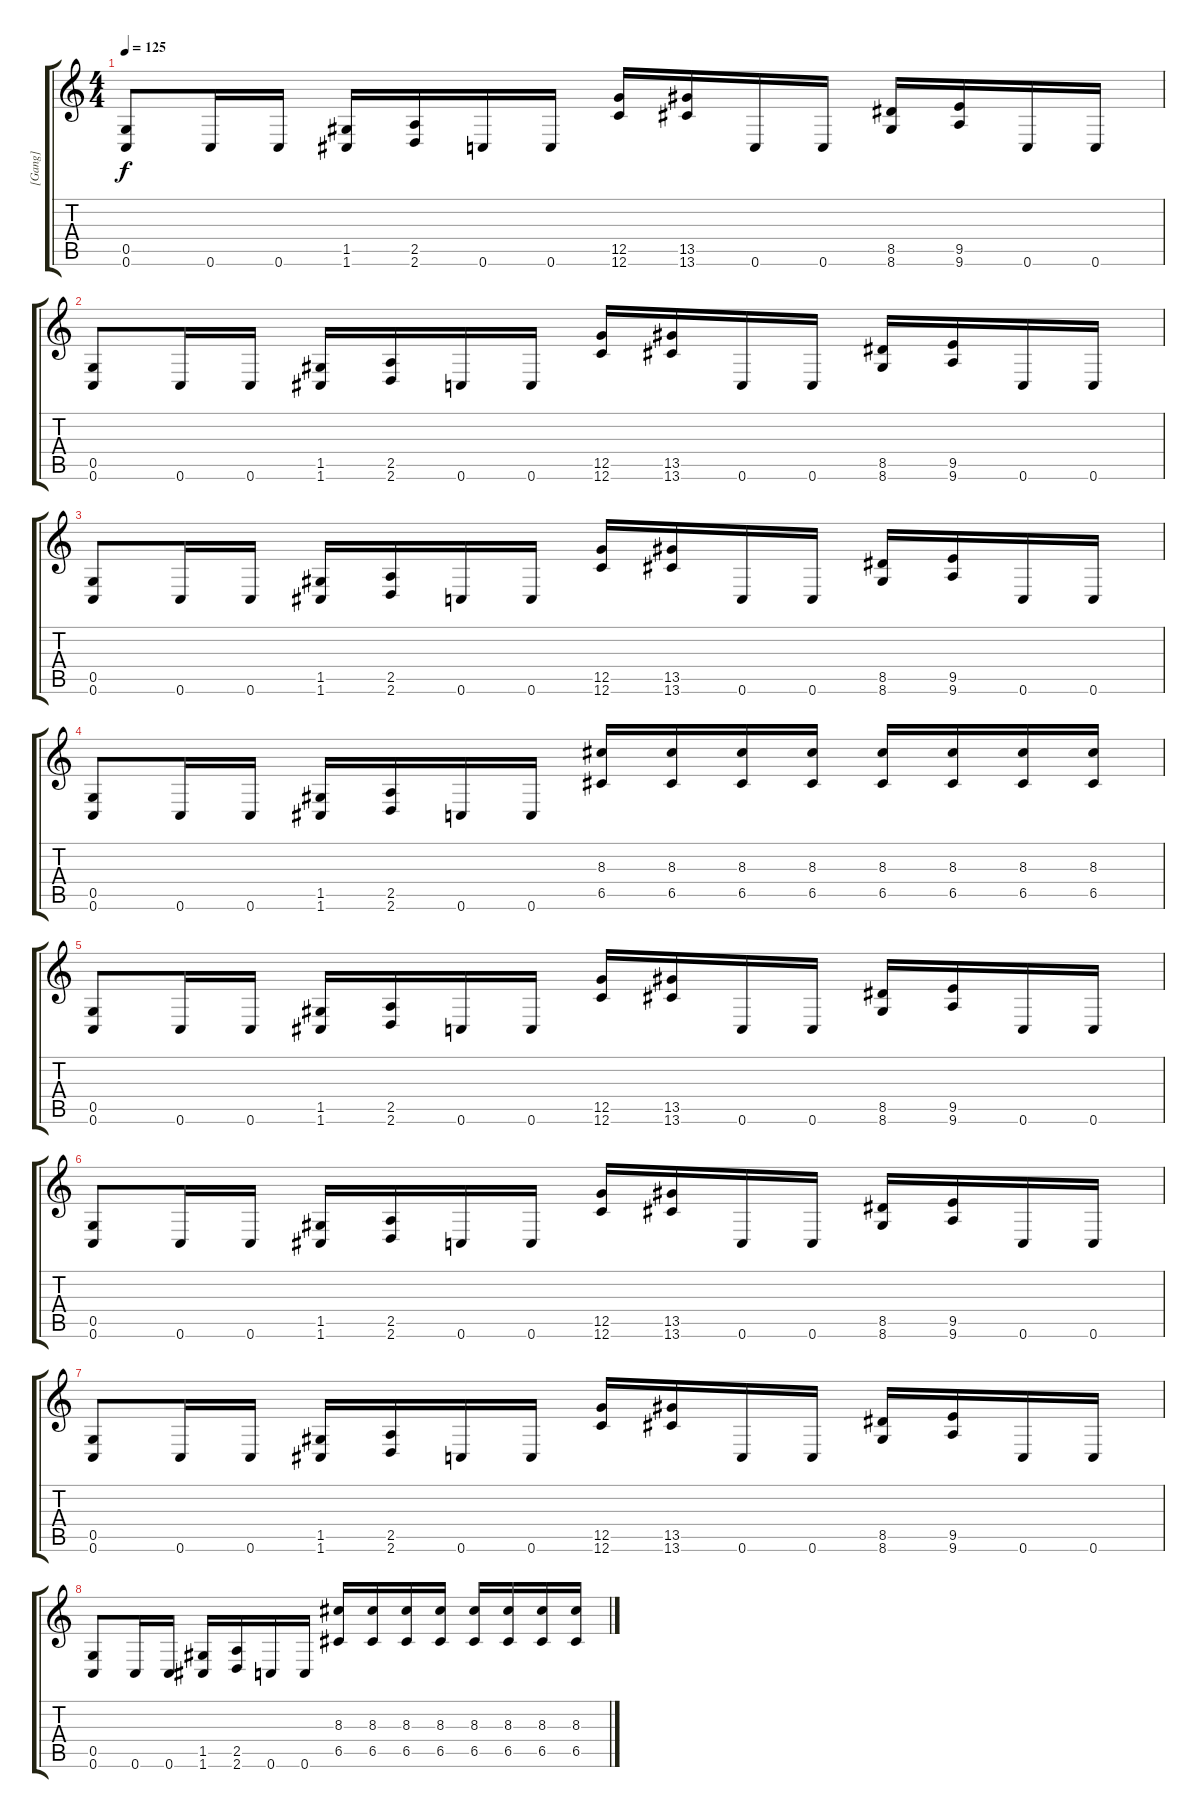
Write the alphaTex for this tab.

\track ("[Gang]" "[Gang]") {instrument distortionguitar}
\staff {score tabs}
\tuning (D4 A3 F3 C3 G2 C2) {hide}
\ts (4 4)
\tempo 125
\clef g2
\ks c
(0.5 0.6).8{dy f} 0.6.16 0.6.16 (1.5 1.6).16 (2.5 2.6).16 0.6.16 0.6.16 (12.5 12.6).16 (13.5 13.6).16 0.6.16 0.6.16 (8.5 8.6).16 (9.5 9.6).16 0.6.16 0.6.16 |
(0.5 0.6).8 0.6.16 0.6.16 (1.5 1.6).16 (2.5 2.6).16 0.6.16 0.6.16 (12.5 12.6).16 (13.5 13.6).16 0.6.16 0.6.16 (8.5 8.6).16 (9.5 9.6).16 0.6.16 0.6.16 |
(0.5 0.6).8 0.6.16 0.6.16 (1.5 1.6).16 (2.5 2.6).16 0.6.16 0.6.16 (12.5 12.6).16 (13.5 13.6).16 0.6.16 0.6.16 (8.5 8.6).16 (9.5 9.6).16 0.6.16 0.6.16 |
(0.5 0.6).8 0.6.16 0.6.16 (1.5 1.6).16 (2.5 2.6).16 0.6.16 0.6.16 (8.3 6.5).16 (8.3 6.5).16 (8.3 6.5).16 (8.3 6.5).16 (8.3 6.5).16 (8.3 6.5).16 (8.3 6.5).16 (8.3 6.5).16 |
(0.5 0.6).8 0.6.16 0.6.16 (1.5 1.6).16 (2.5 2.6).16 0.6.16 0.6.16 (12.5 12.6).16 (13.5 13.6).16 0.6.16 0.6.16 (8.5 8.6).16 (9.5 9.6).16 0.6.16 0.6.16 |
(0.5 0.6).8 0.6.16 0.6.16 (1.5 1.6).16 (2.5 2.6).16 0.6.16 0.6.16 (12.5 12.6).16 (13.5 13.6).16 0.6.16 0.6.16 (8.5 8.6).16 (9.5 9.6).16 0.6.16 0.6.16 |
(0.5 0.6).8 0.6.16 0.6.16 (1.5 1.6).16 (2.5 2.6).16 0.6.16 0.6.16 (12.5 12.6).16 (13.5 13.6).16 0.6.16 0.6.16 (8.5 8.6).16 (9.5 9.6).16 0.6.16 0.6.16 |
(0.5 0.6).8 0.6.16 0.6.16 (1.5 1.6).16 (2.5 2.6).16 0.6.16 0.6.16 (8.3 6.5).16 (8.3 6.5).16 (8.3 6.5).16 (8.3 6.5).16 (8.3 6.5).16 (8.3 6.5).16 (8.3 6.5).16 (8.3 6.5).16
